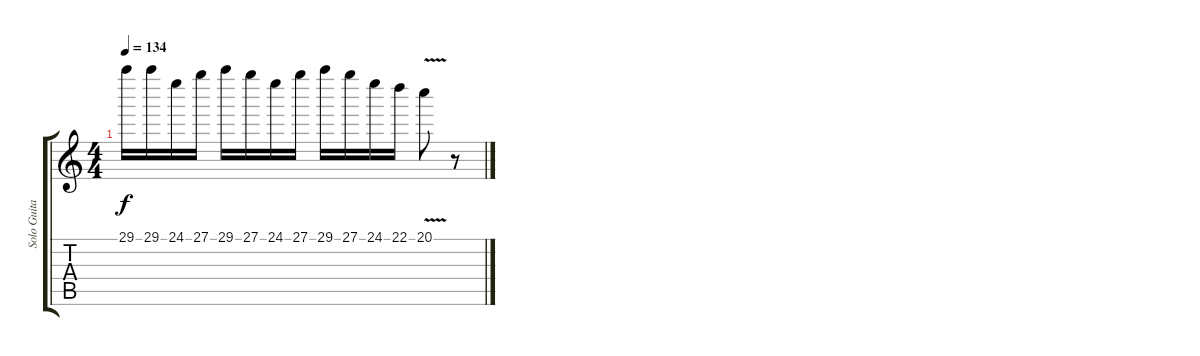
\track ("Solo Guitar" "Solo Guita") {instrument distortionguitar}
\staff {score tabs}
\tuning (E4 B3 G3 D3 A2 E2) {hide}
\ts (4 4)
\tempo 134
\clef g2
\ks c
29.1.16{dy f} 29.1.16 24.1.16 27.1.16 29.1.16 27.1.16 24.1.16 27.1.16 29.1.16 27.1.16 24.1.16 22.1.16 20.1{v}.8 r.8
